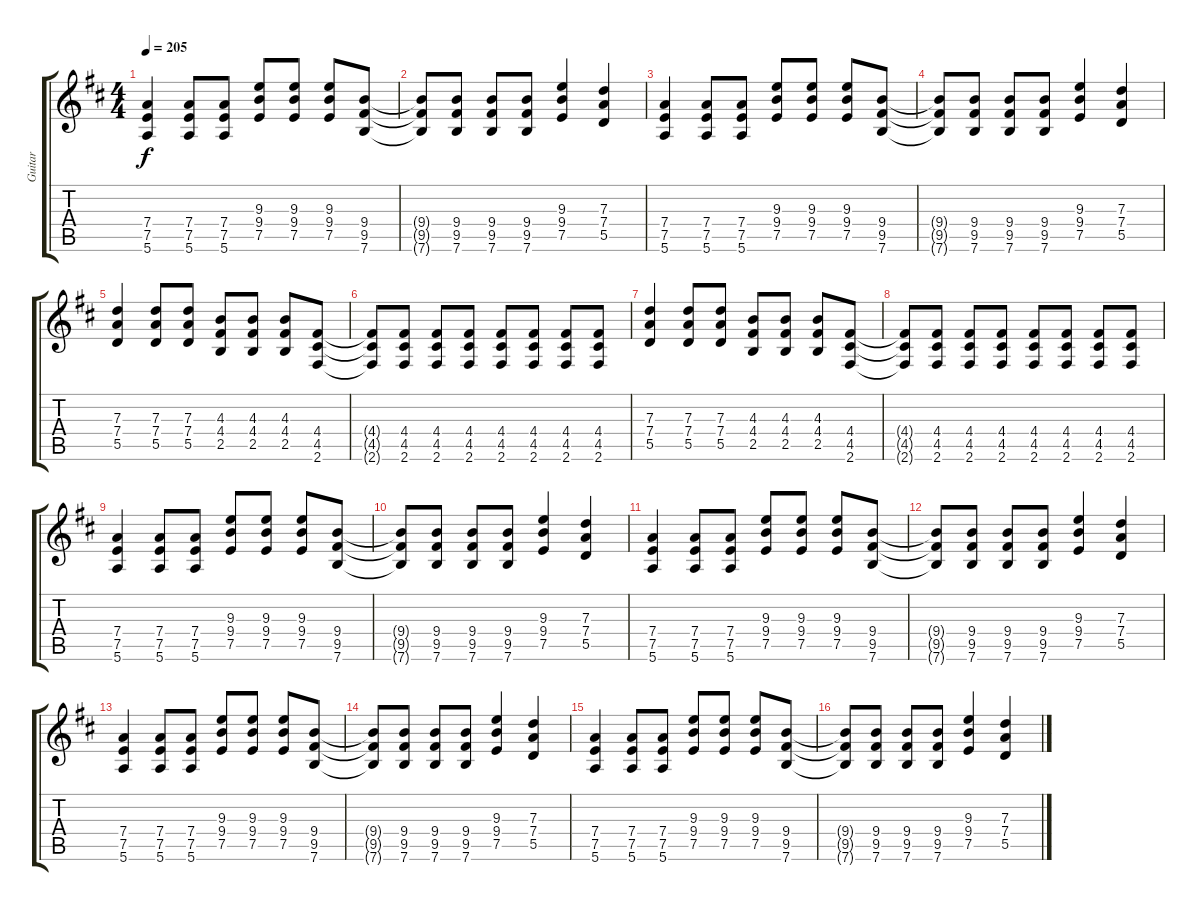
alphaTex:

\track ("Guitar" "Guitar") {instrument distortionguitar}
\staff {score tabs}
\tuning (E4 B3 G3 D3 A2 E2) {hide}
\ts (4 4)
\tempo 205
\clef g2
\ks d
(7.4 7.5 5.6).4{dy f} (7.4 7.5 5.6).8 (7.4 7.5 5.6).8 (9.3 9.4 7.5).8 (9.3 9.4 7.5).8 (9.3 9.4 7.5).8 (9.4 9.5 7.6).8 |
(9.4{t} 9.5{t} 7.6{t}).8 (9.4 9.5 7.6).8 (9.4 9.5 7.6).8 (9.4 9.5 7.6).8 (9.3 9.4 7.5).4 (7.3 7.4 5.5).4 |
(7.4 7.5 5.6).4 (7.4 7.5 5.6).8 (7.4 7.5 5.6).8 (9.3 9.4 7.5).8 (9.3 9.4 7.5).8 (9.3 9.4 7.5).8 (9.4 9.5 7.6).8 |
(9.4{t} 9.5{t} 7.6{t}).8 (9.4 9.5 7.6).8 (9.4 9.5 7.6).8 (9.4 9.5 7.6).8 (9.3 9.4 7.5).4 (7.3 7.4 5.5).4 |
(7.3 7.4 5.5).4 (7.3 7.4 5.5).8 (7.3 7.4 5.5).8 (4.3 4.4 2.5).8 (4.3 4.4 2.5).8 (4.3 4.4 2.5).8 (4.4 4.5 2.6).8 |
(4.4{t} 4.5{t} 2.6{t}).8 (4.4 4.5 2.6).8 (4.4 4.5 2.6).8 (4.4 4.5 2.6).8 (4.4 4.5 2.6).8 (4.4 4.5 2.6).8 (4.4 4.5 2.6).8 (4.4 4.5 2.6).8 |
(7.3 7.4 5.5).4 (7.3 7.4 5.5).8 (7.3 7.4 5.5).8 (4.3 4.4 2.5).8 (4.3 4.4 2.5).8 (4.3 4.4 2.5).8 (4.4 4.5 2.6).8 |
(4.4{t} 4.5{t} 2.6{t}).8 (4.4 4.5 2.6).8 (4.4 4.5 2.6).8 (4.4 4.5 2.6).8 (4.4 4.5 2.6).8 (4.4 4.5 2.6).8 (4.4 4.5 2.6).8 (4.4 4.5 2.6).8 |
(7.4 7.5 5.6).4 (7.4 7.5 5.6).8 (7.4 7.5 5.6).8 (9.3 9.4 7.5).8 (9.3 9.4 7.5).8 (9.3 9.4 7.5).8 (9.4 9.5 7.6).8 |
(9.4{t} 9.5{t} 7.6{t}).8 (9.4 9.5 7.6).8 (9.4 9.5 7.6).8 (9.4 9.5 7.6).8 (9.3 9.4 7.5).4 (7.3 7.4 5.5).4 |
(7.4 7.5 5.6).4 (7.4 7.5 5.6).8 (7.4 7.5 5.6).8 (9.3 9.4 7.5).8 (9.3 9.4 7.5).8 (9.3 9.4 7.5).8 (9.4 9.5 7.6).8 |
(9.4{t} 9.5{t} 7.6{t}).8 (9.4 9.5 7.6).8 (9.4 9.5 7.6).8 (9.4 9.5 7.6).8 (9.3 9.4 7.5).4 (7.3 7.4 5.5).4 |
(7.4 7.5 5.6).4 (7.4 7.5 5.6).8 (7.4 7.5 5.6).8 (9.3 9.4 7.5).8 (9.3 9.4 7.5).8 (9.3 9.4 7.5).8 (9.4 9.5 7.6).8 |
(9.4{t} 9.5{t} 7.6{t}).8 (9.4 9.5 7.6).8 (9.4 9.5 7.6).8 (9.4 9.5 7.6).8 (9.3 9.4 7.5).4 (7.3 7.4 5.5).4 |
(7.4 7.5 5.6).4 (7.4 7.5 5.6).8 (7.4 7.5 5.6).8 (9.3 9.4 7.5).8 (9.3 9.4 7.5).8 (9.3 9.4 7.5).8 (9.4 9.5 7.6).8 |
(9.4{t} 9.5{t} 7.6{t}).8 (9.4 9.5 7.6).8 (9.4 9.5 7.6).8 (9.4 9.5 7.6).8 (9.3 9.4 7.5).4 (7.3 7.4 5.5).4
